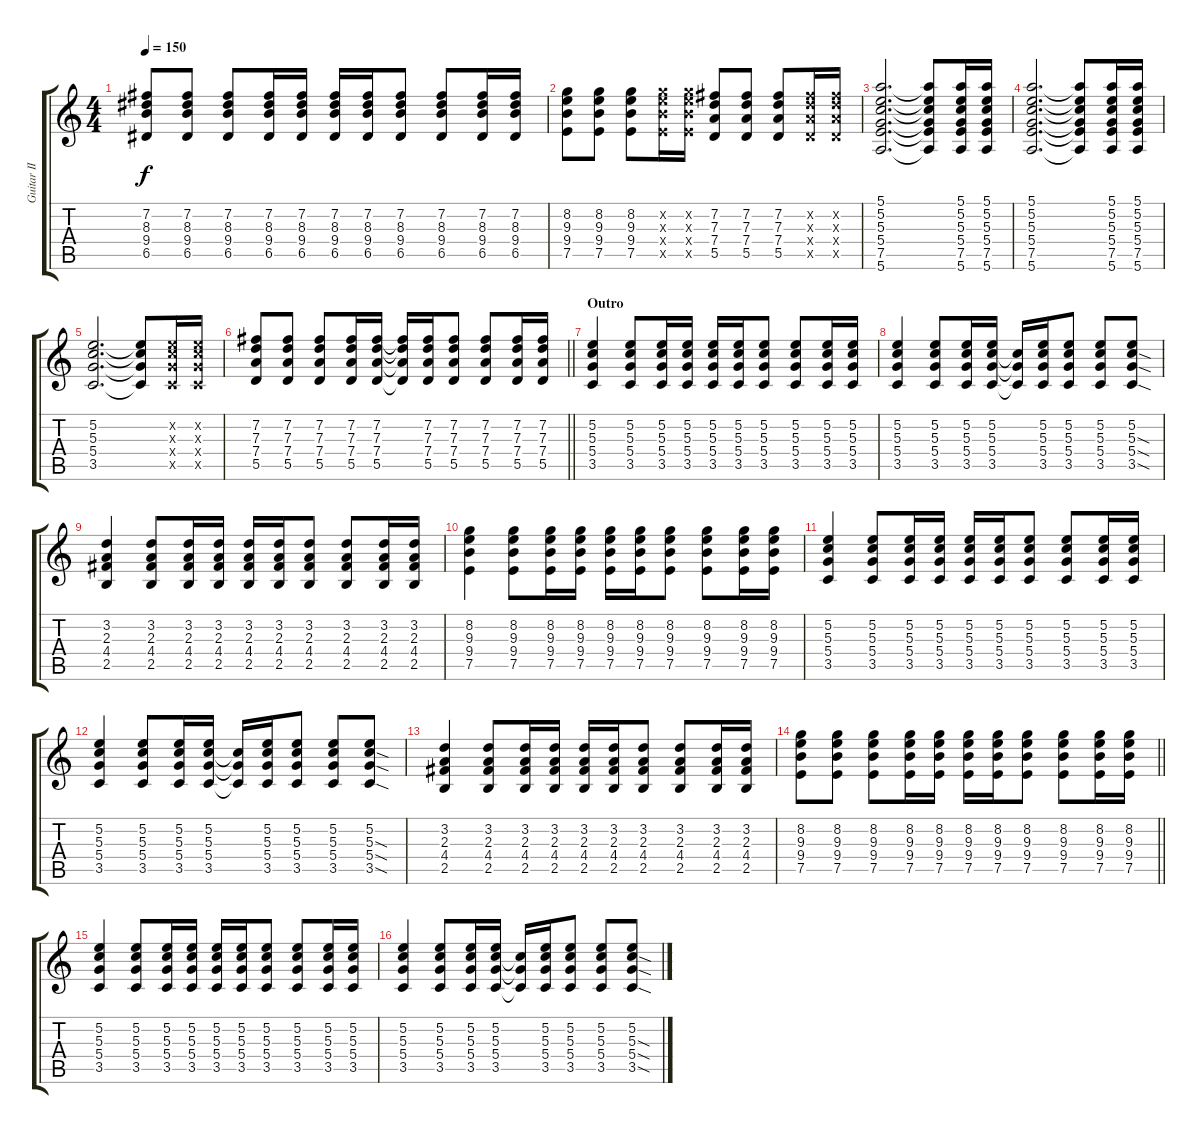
\track ("Guitar II" "Guitar II") {instrument overdrivenguitar}
\staff {score tabs}
\tuning (E4 B3 G3 D3 A2 E2) {hide}
\ts (4 4)
\tempo 150
\clef g2
\ks c
(7.2 8.3 9.4 6.5).8{dy f} (7.2 8.3 9.4 6.5).8 (7.2 8.3 9.4 6.5).8 (7.2 8.3 9.4 6.5).16 (7.2 8.3 9.4 6.5).16 (7.2 8.3 9.4 6.5).16 (7.2 8.3 9.4 6.5).16 (7.2 8.3 9.4 6.5).8 (7.2 8.3 9.4 6.5).8 (7.2 8.3 9.4 6.5).16 (7.2 8.3 9.4 6.5).16 |
(8.2 9.3 9.4 7.5).8 (8.2 9.3 9.4 7.5).8 (8.2 9.3 9.4 7.5).8 (8.2{x} 9.3{x} 9.4{x} 7.5{x}).16 (8.2{x} 9.3{x} 9.4{x} 7.5{x}).16 (7.2 7.3 7.4 5.5).8 (7.2 7.3 7.4 5.5).8 (7.2 7.3 7.4 5.5).8 (7.2{x} 7.3{x} 7.4{x} 5.5{x}).16 (7.2{x} 7.3{x} 7.4{x} 5.5{x}).16 |
(5.1 5.2 5.3 5.4 7.5 5.6).2{d} (5.1{t} 5.2{t} 5.3{t} 5.4{t} 7.5{t} 5.6{t}).8 (5.1 5.2 5.3 5.4 7.5 5.6).16 (5.1 5.2 5.3 5.4 7.5 5.6).16 |
(5.1 5.2 5.3 5.4 7.5 5.6).2{d} (5.1{t} 5.2{t} 5.3{t} 5.4{t} 7.5{t} 5.6{t}).8 (5.1 5.2 5.3 5.4 7.5 5.6).16 (5.1 5.2 5.3 5.4 7.5 5.6).16 |
(5.2 5.3 5.4 3.5).2{d} (5.2{t} 5.3{t} 5.4{t} 3.5{t}).8 (5.2{x} 5.3{x} 5.4{x} 3.5{x}).16 (5.2{x} 5.3{x} 5.4{x} 3.5{x}).16 |
\barLineRight lightlight
(7.2 7.3 7.4 5.5).8 (7.2 7.3 7.4 5.5).8 (7.2 7.3 7.4 5.5).8 (7.2 7.3 7.4 5.5).16 (7.2 7.3 7.4 5.5).16 (7.2{t} 7.3{t} 7.4{t} 5.5{t}).16 (7.2 7.3 7.4 5.5).16 (7.2 7.3 7.4 5.5).8 (7.2 7.3 7.4 5.5).8 (7.2 7.3 7.4 5.5).16 (7.2 7.3 7.4 5.5).16 |
\section ("" "Outro")
(5.2 5.3 5.4 3.5).4 (5.2 5.3 5.4 3.5).8 (5.2 5.3 5.4 3.5).16 (5.2 5.3 5.4 3.5).16 (5.2 5.3 5.4 3.5).16 (5.2 5.3 5.4 3.5).16 (5.2 5.3 5.4 3.5).8 (5.2 5.3 5.4 3.5).8 (5.2 5.3 5.4 3.5).16 (5.2 5.3 5.4 3.5).16 |
(5.2 5.3 5.4 3.5).4 (5.2 5.3 5.4 3.5).8 (5.2 5.3 5.4 3.5).16 (5.2 5.3 5.4 3.5).16 (5.3{t} 5.4{t} 3.5{t}).16 (5.2 5.3 5.4 3.5).16 (5.2 5.3 5.4 3.5).8 (5.2 5.3 5.4 3.5).8 (5.2 5.3{sod} 5.4{sod} 3.5{sod}).8 |
(3.2 2.3 4.4 2.5).4 (3.2 2.3 4.4 2.5).8 (3.2 2.3 4.4 2.5).16 (3.2 2.3 4.4 2.5).16 (3.2 2.3 4.4 2.5).16 (3.2 2.3 4.4 2.5).16 (3.2 2.3 4.4 2.5).8 (3.2 2.3 4.4 2.5).8 (3.2 2.3 4.4 2.5).16 (3.2 2.3 4.4 2.5).16 |
(8.2 9.3 9.4 7.5).4 (8.2 9.3 9.4 7.5).8 (8.2 9.3 9.4 7.5).16 (8.2 9.3 9.4 7.5).16 (8.2 9.3 9.4 7.5).16 (8.2 9.3 9.4 7.5).16 (8.2 9.3 9.4 7.5).8 (8.2 9.3 9.4 7.5).8 (8.2 9.3 9.4 7.5).16 (8.2 9.3 9.4 7.5).16 |
(5.2 5.3 5.4 3.5).4 (5.2 5.3 5.4 3.5).8 (5.2 5.3 5.4 3.5).16 (5.2 5.3 5.4 3.5).16 (5.2 5.3 5.4 3.5).16 (5.2 5.3 5.4 3.5).16 (5.2 5.3 5.4 3.5).8 (5.2 5.3 5.4 3.5).8 (5.2 5.3 5.4 3.5).16 (5.2 5.3 5.4 3.5).16 |
(5.2 5.3 5.4 3.5).4 (5.2 5.3 5.4 3.5).8 (5.2 5.3 5.4 3.5).16 (5.2 5.3 5.4 3.5).16 (5.3{t} 5.4{t} 3.5{t}).16 (5.2 5.3 5.4 3.5).16 (5.2 5.3 5.4 3.5).8 (5.2 5.3 5.4 3.5).8 (5.2 5.3{sod} 5.4{sod} 3.5{sod}).8 |
(3.2 2.3 4.4 2.5).4 (3.2 2.3 4.4 2.5).8 (3.2 2.3 4.4 2.5).16 (3.2 2.3 4.4 2.5).16 (3.2 2.3 4.4 2.5).16 (3.2 2.3 4.4 2.5).16 (3.2 2.3 4.4 2.5).8 (3.2 2.3 4.4 2.5).8 (3.2 2.3 4.4 2.5).16 (3.2 2.3 4.4 2.5).16 |
\barLineRight lightlight
(8.2 9.3 9.4 7.5).8 (8.2 9.3 9.4 7.5).8 (8.2 9.3 9.4 7.5).8 (8.2 9.3 9.4 7.5).16 (8.2 9.3 9.4 7.5).16 (8.2 9.3 9.4 7.5).16 (8.2 9.3 9.4 7.5).16 (8.2 9.3 9.4 7.5).8 (8.2 9.3 9.4 7.5).8 (8.2 9.3 9.4 7.5).16 (8.2 9.3 9.4 7.5).16 |
(5.2 5.3 5.4 3.5).4 (5.2 5.3 5.4 3.5).8 (5.2 5.3 5.4 3.5).16 (5.2 5.3 5.4 3.5).16 (5.2 5.3 5.4 3.5).16 (5.2 5.3 5.4 3.5).16 (5.2 5.3 5.4 3.5).8 (5.2 5.3 5.4 3.5).8 (5.2 5.3 5.4 3.5).16 (5.2 5.3 5.4 3.5).16 |
(5.2 5.3 5.4 3.5).4 (5.2 5.3 5.4 3.5).8 (5.2 5.3 5.4 3.5).16 (5.2 5.3 5.4 3.5).16 (5.3{t} 5.4{t} 3.5{t}).16 (5.2 5.3 5.4 3.5).16 (5.2 5.3 5.4 3.5).8 (5.2 5.3 5.4 3.5).8 (5.2 5.3{sod} 5.4{sod} 3.5{sod}).8
